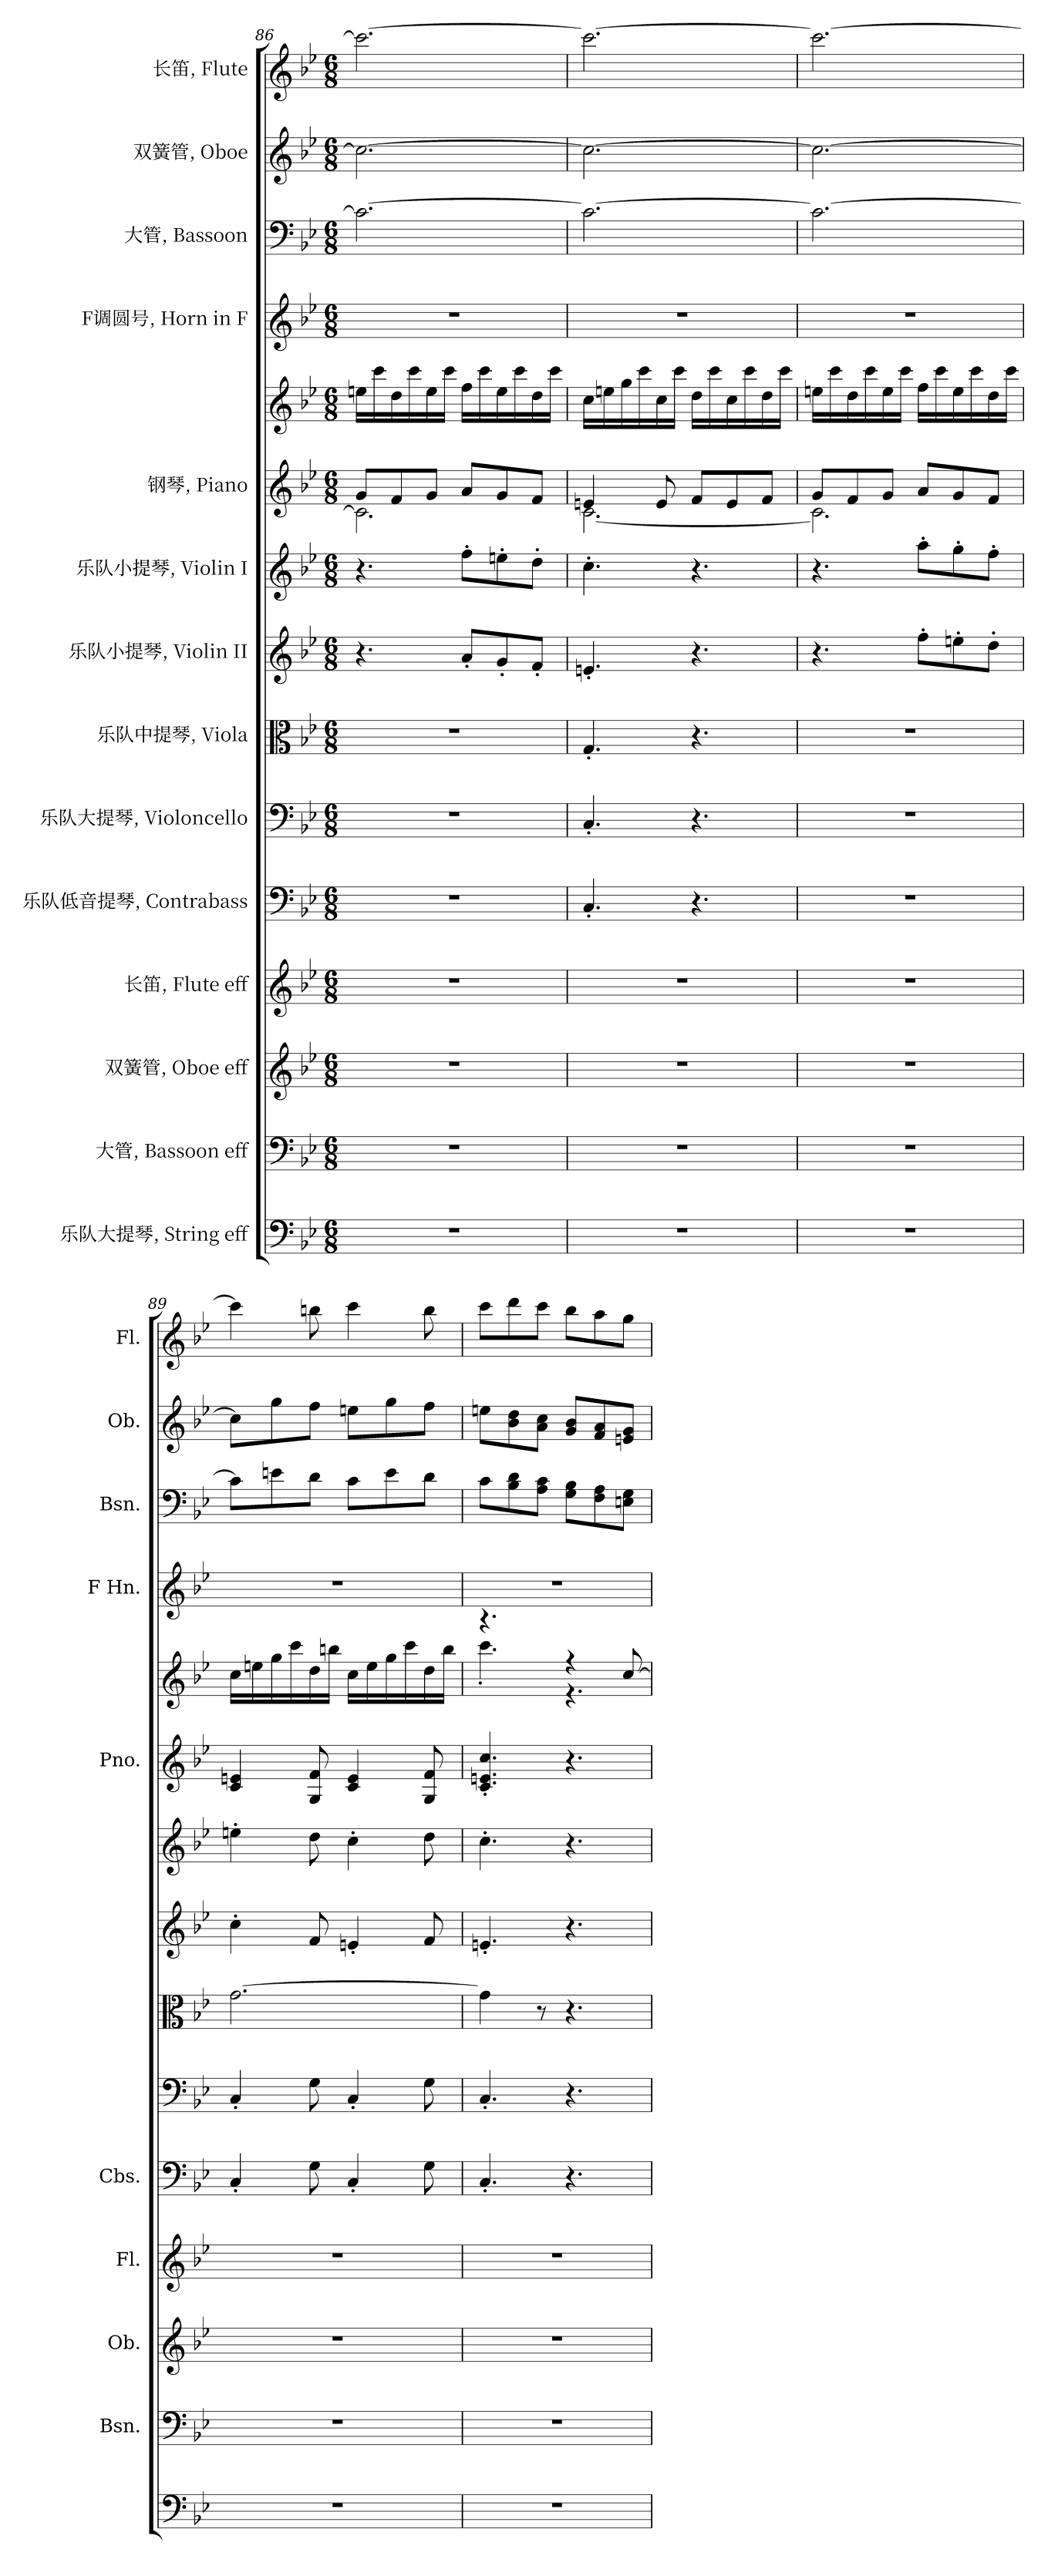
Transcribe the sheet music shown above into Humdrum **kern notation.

**kern	**kern	**kern	**kern	**kern	**kern	**kern	**kern	**kern	**kern	**kern	**kern	**kern	**kern	**kern
*part14	*part13	*part12	*part11	*part10	*part9	*part8	*part7	*part6	*part5	*part5	*part4	*part3	*part2	*part1
*staff15	*staff14	*staff13	*staff12	*staff11	*staff10	*staff9	*staff8	*staff7	*staff6	*staff5	*staff4	*staff3	*staff2	*staff1
*I"乐队大提琴, String eff	*I"大管, Bassoon eff	*I"双簧管, Oboe eff	*I"长笛, Flute eff	*I"乐队低音提琴, Contrabass	*I"乐队大提琴, Violoncello	*I"乐队中提琴, Viola	*I"乐队小提琴, Violin II	*I"乐队小提琴, Violin I	*I"钢琴, Piano	*	*I"F调圆号, Horn in F	*I"大管, Bassoon	*I"双簧管, Oboe	*I"长笛, Flute
*	*I'Bsn.	*I'Ob.	*I'Fl.	*I'Cbs.	*	*	*	*	*I'Pno.	*	*I'F Hn.	*I'Bsn.	*I'Ob.	*I'Fl.
*clefF4	*clefF4	*clefG2	*clefG2	*clefF4	*clefF4	*clefC3	*clefG2	*clefG2	*clefG2	*clefG2	*clefG2	*clefF4	*clefG2	*clefG2
*	*	*	*	*ITrd7c12	*	*	*	*	*	*	*ITrd4c7	*	*	*
*k[b-e-]	*k[b-e-]	*k[b-e-]	*k[b-e-]	*k[b-e-]	*k[b-e-]	*k[b-e-]	*k[b-e-]	*k[b-e-]	*k[b-e-]	*k[b-e-]	*k[b-e-a-]	*k[b-e-]	*k[b-e-]	*k[b-e-]
*M6/8	*M6/8	*M6/8	*M6/8	*M6/8	*M6/8	*M6/8	*M6/8	*M6/8	*M6/8	*M6/8	*M6/8	*M6/8	*M6/8	*M6/8
=86	=86	=86	=86	=86	=86	=86	=86	=86	=86	=86	=86	=86	=86	=86
*	*	*	*	*	*	*	*	*	*^	*	*	*	*	*
2.r	2.r	2.r	2.r	2.r	2.r	2.r	4.r	4.r	8g/L	2.c\]	16een\LL	2.r	2.c\_	2.cc\_	2.ccc\_
.	.	.	.	.	.	.	.	.	.	.	16ccc\	.	.	.	.
.	.	.	.	.	.	.	.	.	8f/	.	16dd\	.	.	.	.
.	.	.	.	.	.	.	.	.	.	.	16ccc\	.	.	.	.
.	.	.	.	.	.	.	.	.	8g/J	.	16ee\	.	.	.	.
.	.	.	.	.	.	.	.	.	.	.	16ccc\JJ	.	.	.	.
.	.	.	.	.	.	.	8a'/L	8ff'\L	8a/L	.	16ff\LL	.	.	.	.
.	.	.	.	.	.	.	.	.	.	.	16ccc\	.	.	.	.
.	.	.	.	.	.	.	8g'/	8een'\	8g/	.	16ee\	.	.	.	.
.	.	.	.	.	.	.	.	.	.	.	16ccc\	.	.	.	.
.	.	.	.	.	.	.	8f'/J	8dd'\J	8f/J	.	16dd\	.	.	.	.
.	.	.	.	.	.	.	.	.	.	.	16ccc\JJ	.	.	.	.
=87	=87	=87	=87	=87	=87	=87	=87	=87	=87	=87	=87	=87	=87	=87	=87
2.r	2.r	2.r	2.r	4.CC'/	4.C'/	4.G'/	4.en'/	4.cc'\	4en/	[2.c\	16cc\LL	2.r	2.c\_	2.cc\_	2.ccc\_
.	.	.	.	.	.	.	.	.	.	.	16een\	.	.	.	.
.	.	.	.	.	.	.	.	.	.	.	16gg\	.	.	.	.
.	.	.	.	.	.	.	.	.	.	.	16ccc\	.	.	.	.
.	.	.	.	.	.	.	.	.	8e/	.	16cc\	.	.	.	.
.	.	.	.	.	.	.	.	.	.	.	16ccc\JJ	.	.	.	.
.	.	.	.	4.r	4.r	4.r	4.r	4.r	8f/L	.	16dd\LL	.	.	.	.
.	.	.	.	.	.	.	.	.	.	.	16ccc\	.	.	.	.
.	.	.	.	.	.	.	.	.	8e/	.	16cc\	.	.	.	.
.	.	.	.	.	.	.	.	.	.	.	16ccc\	.	.	.	.
.	.	.	.	.	.	.	.	.	8f/J	.	16dd\	.	.	.	.
.	.	.	.	.	.	.	.	.	.	.	16ccc\JJ	.	.	.	.
!!LO:PB:g=z
=88	=88	=88	=88	=88	=88	=88	=88	=88	=88	=88	=88	=88	=88	=88	=88
2.r	2.r	2.r	2.r	2.r	2.r	2.r	4.r	4.r	8g/L	2.c\]	16een\LL	2.r	2.c\_	2.cc\_	2.ccc\_
.	.	.	.	.	.	.	.	.	.	.	16ccc\	.	.	.	.
.	.	.	.	.	.	.	.	.	8f/	.	16dd\	.	.	.	.
.	.	.	.	.	.	.	.	.	.	.	16ccc\	.	.	.	.
.	.	.	.	.	.	.	.	.	8g/J	.	16ee\	.	.	.	.
.	.	.	.	.	.	.	.	.	.	.	16ccc\JJ	.	.	.	.
.	.	.	.	.	.	.	8ff'\L	8aa'\L	8a/L	.	16ff\LL	.	.	.	.
.	.	.	.	.	.	.	.	.	.	.	16ccc\	.	.	.	.
.	.	.	.	.	.	.	8een'\	8gg'\	8g/	.	16ee\	.	.	.	.
.	.	.	.	.	.	.	.	.	.	.	16ccc\	.	.	.	.
.	.	.	.	.	.	.	8dd'\J	8ff'\J	8f/J	.	16dd\	.	.	.	.
.	.	.	.	.	.	.	.	.	.	.	16ccc\JJ	.	.	.	.
*	*	*	*	*	*	*	*	*	*v	*v	*	*	*	*	*
=89	=89	=89	=89	=89	=89	=89	=89	=89	=89	=89	=89	=89	=89	=89
2.r	2.r	2.r	2.r	4CC'/	4C'/	[2.g\	4cc'\	4een'\	4c/ 4en/	16cc\LL	2.r	8c\L]	8cc\L]	4ccc\]
.	.	.	.	.	.	.	.	.	.	16een\	.	.	.	.
.	.	.	.	.	.	.	.	.	.	16gg\	.	8en\	8gg\	.
.	.	.	.	.	.	.	.	.	.	16ccc\	.	.	.	.
.	.	.	.	8GG\	8G\	.	8f/	8dd\	8G/ 8f/	16dd\	.	8d\J	8ff\J	8bbn\
.	.	.	.	.	.	.	.	.	.	16bbn\JJ	.	.	.	.
.	.	.	.	4CC'/	4C'/	.	4en'/	4cc'\	4c/ 4e/	16cc\LL	.	8c\L	8een\L	4ccc\
.	.	.	.	.	.	.	.	.	.	16ee\	.	.	.	.
.	.	.	.	.	.	.	.	.	.	16gg\	.	8e\	8gg\	.
.	.	.	.	.	.	.	.	.	.	16ccc\	.	.	.	.
.	.	.	.	8GG\	8G\	.	8f/	8dd\	8G/ 8f/	16dd\	.	8d\J	8ff\J	8bb\
.	.	.	.	.	.	.	.	.	.	16bb\JJ	.	.	.	.
=90	=90	=90	=90	=90	=90	=90	=90	=90	=90	=90	=90	=90	=90	=90
*	*	*	*	*	*	*	*	*	*	*^	*	*	*	*
2.r	2.r	2.r	2.r	4.CC'/	4.C'/	4g\]	4.en'/	4.cc'\	4.c/' 4.en/' 4.cc/'	4.r	4.ccc'\	2.r	8c\L	8een\L	8ccc\L
.	.	.	.	.	.	.	.	.	.	.	.	.	8B-\ 8d\	8b-\ 8dd\	8ddd\
.	.	.	.	.	.	8r	.	.	.	.	.	.	8A\ 8c\J	8a\ 8cc\J	8ccc\J
.	.	.	.	4.r	4.r	4.r	4.r	4.r	4.r	4r	4.r	.	8G\ 8B-\L	8g/ 8b-/L	8bb-\L
.	.	.	.	.	.	.	.	.	.	.	.	.	8F\ 8A\	8f/ 8a/	8aa\
.	.	.	.	.	.	.	.	.	.	[8cc/	.	.	8En\ 8G\J	8en/ 8g/J	8gg\J
*	*	*	*	*	*	*	*	*	*	*v	*v	*	*	*	*
=	=	=	=	=	=	=	=	=	=	=	=	=	=	=
*-	*-	*-	*-	*-	*-	*-	*-	*-	*-	*-	*-	*-	*-	*-
